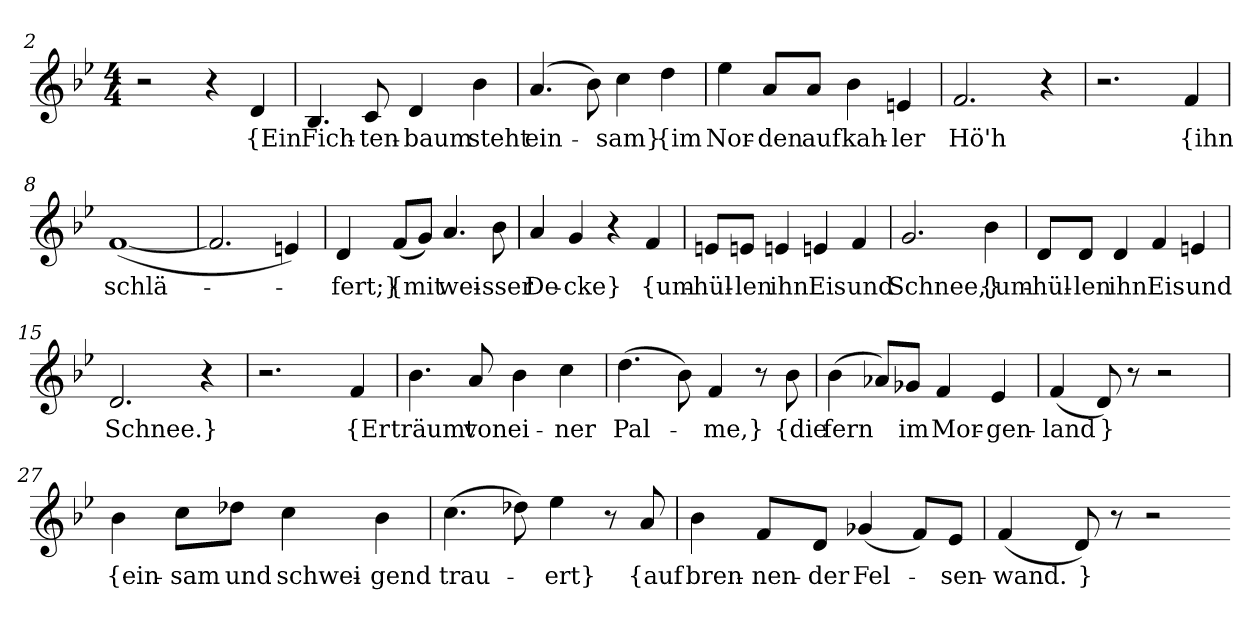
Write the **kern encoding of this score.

**kern	**text
*part1	*part1
*staff1	*staff1
*clefG2	*
*k[b-e-]	*
*M4/4	*
=2	=2
2r	.
4r	.
4d	{Ein
=3	=3
4.B-	Fich-
8c	-ten-
4d	-baum
4b-	steht
=4	=4
(4.a	ein-
8b-)	.
4cc	-sam}
4dd	{im
=5	=5
4ee-	Nor-
8a/L	-den
8a/J	auf
4b-	kah-
4en	-ler
=6	=6
2.f	Hö'h
4r	.
=7	=7
2.r	.
4f	{ihn
=8	=8
([1f	schlä-
=9	=9
2.f]	.
4en)	.
=10	=10
4d	-fert;}
(8f/L	{mit
8g/J)	.
4.a	wei-
8b-	-sser
=11	=11
4a	De-
4g	-cke}
4r	.
4f	{um-
=12	=12
8en/L	-hül-
8en/J	-len
4en	ihn
4en	Eis
4f	und
=13	=13
2.g	Schnee,}
4b-	{um-
=14	=14
8d/L	hül-
8d/J	-len
4d	ihn
4f	Eis
4en	und
=15	=15
2.d	Schnee.}
4r	.
=22	=22
2.r	.
4f	{Er
=23	=23
4.b-	träumt
8a	von
4b-	ei-
4cc	-ner
=24	=24
(4.dd	Pal-
8b-)	.
4f	-me,}
8r	.
8b-	{die
=25	=25
(4b-	fern
8a-X/L)	.
8g-X/J	im
4f	Mor-
4e-	-gen-
=26	=26
(4f	-land
8d)	}
8r	.
2r	.
=27	=27
4b-	{ein-
8cc\L	-sam
8dd-X\J	und
4cc	schwei-
4b-	-gend
=28	=28
(4.cc	trau-
8dd-X)	.
4ee-	-ert}
8r	.
8a	{auf
=29	=29
4b-	bren-
8f/L	-nen-
8d/J	-der
(4g-X	Fel-
8f/L)	.
8e-/J	-sen-
=30	=30
(4f	-wand.
8d)	}
8r	.
2r	.
=-	=-
*-	*-
